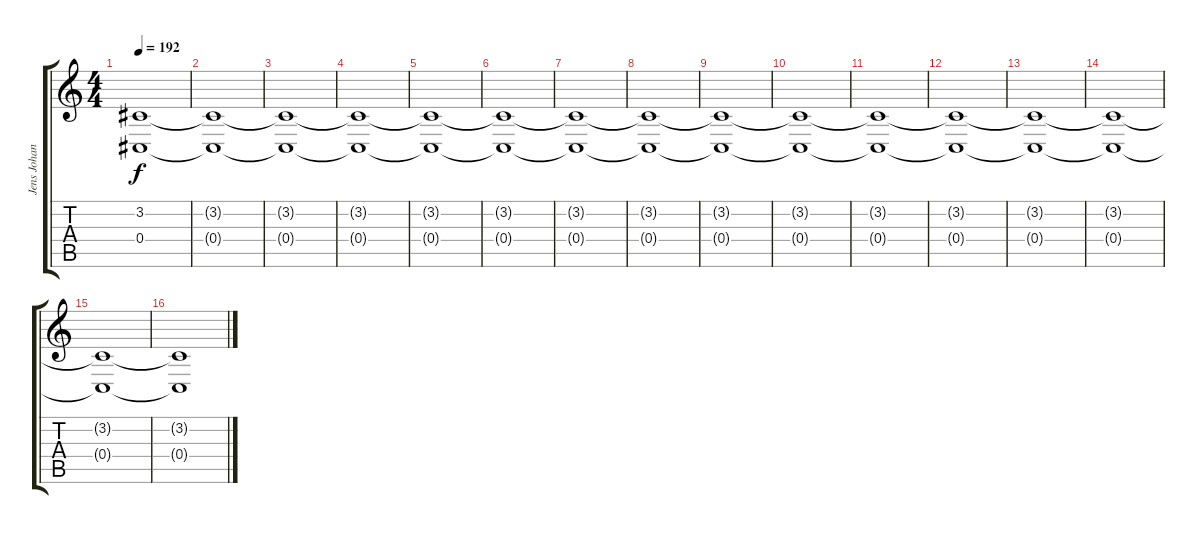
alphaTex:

\track ("Jens Johansson" "Jens Johan") {instrument stringensemble2}
\staff {score tabs}
\tuning (Eb4 Bb3 Gb3 Db3 Ab2 Eb2) {hide}
\ts (4 4)
\tempo 192
\clef g2
\ks c
(3.2{t} 0.4{t}).1{dy f} |
(3.2{t} 0.4{t}).1 |
(3.2{t} 0.4{t}).1 |
(3.2{t} 0.4{t}).1 |
(3.2{t} 0.4{t}).1 |
(3.2{t} 0.4{t}).1 |
(3.2{t} 0.4{t}).1 |
(3.2{t} 0.4{t}).1 |
(3.2{t} 0.4{t}).1 |
(3.2{t} 0.4{t}).1 |
(3.2{t} 0.4{t}).1 |
(3.2{t} 0.4{t}).1 |
(3.2{t} 0.4{t}).1 |
(3.2{t} 0.4{t}).1 |
(3.2{t} 0.4{t}).1 |
(3.2{t} 0.4{t}).1
